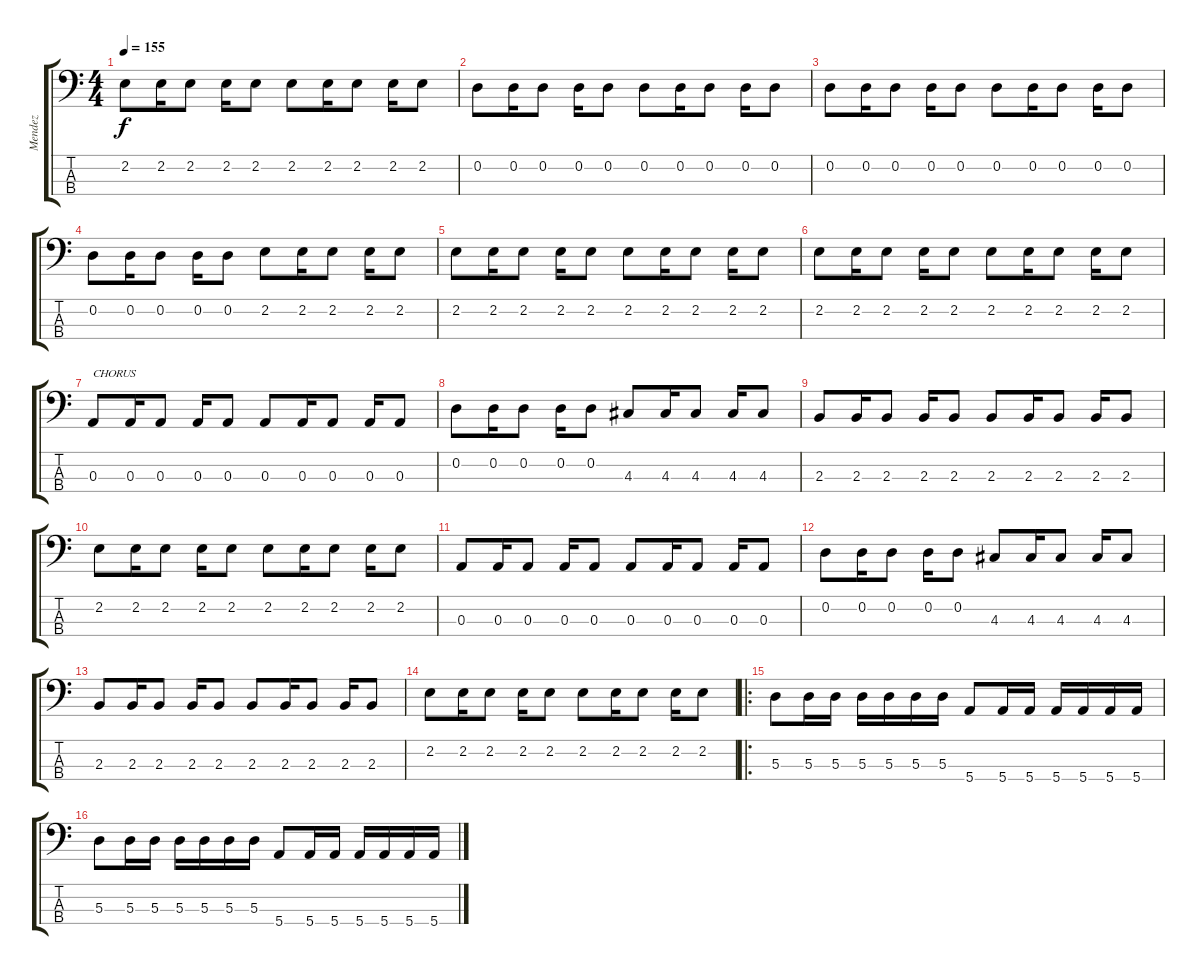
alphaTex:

\track ("Mendez" "Mendez") {instrument electricbasspick}
\staff {score tabs}
\tuning (G2 D2 A1 E1) {hide}
\ts (4 4)
\tempo 155
\clef f4
\ks c
2.2.8{dy f} 2.2.16 2.2.8 2.2.16 2.2.8 2.2.8 2.2.16 2.2.8 2.2.16 2.2.8 |
0.2.8 0.2.16 0.2.8 0.2.16 0.2.8 0.2.8 0.2.16 0.2.8 0.2.16 0.2.8 |
0.2.8 0.2.16 0.2.8 0.2.16 0.2.8 0.2.8 0.2.16 0.2.8 0.2.16 0.2.8 |
0.2.8 0.2.16 0.2.8 0.2.16 0.2.8 2.2.8 2.2.16 2.2.8 2.2.16 2.2.8 |
2.2.8 2.2.16 2.2.8 2.2.16 2.2.8 2.2.8 2.2.16 2.2.8 2.2.16 2.2.8 |
2.2.8 2.2.16 2.2.8 2.2.16 2.2.8 2.2.8 2.2.16 2.2.8 2.2.16 2.2.8 |
0.3.8{txt "CHORUS"} 0.3.16 0.3.8 0.3.16 0.3.8 0.3.8 0.3.16 0.3.8 0.3.16 0.3.8 |
0.2.8 0.2.16 0.2.8 0.2.16 0.2.8 4.3.8 4.3.16 4.3.8 4.3.16 4.3.8 |
2.3.8 2.3.16 2.3.8 2.3.16 2.3.8 2.3.8 2.3.16 2.3.8 2.3.16 2.3.8 |
2.2.8 2.2.16 2.2.8 2.2.16 2.2.8 2.2.8 2.2.16 2.2.8 2.2.16 2.2.8 |
0.3.8 0.3.16 0.3.8 0.3.16 0.3.8 0.3.8 0.3.16 0.3.8 0.3.16 0.3.8 |
0.2.8 0.2.16 0.2.8 0.2.16 0.2.8 4.3.8 4.3.16 4.3.8 4.3.16 4.3.8 |
2.3.8 2.3.16 2.3.8 2.3.16 2.3.8 2.3.8 2.3.16 2.3.8 2.3.16 2.3.8 |
2.2.8 2.2.16 2.2.8 2.2.16 2.2.8 2.2.8 2.2.16 2.2.8 2.2.16 2.2.8 |
\ro
5.3.8 5.3.16 5.3.16 5.3.16 5.3.16 5.3.16 5.3.16 5.4.8 5.4.16 5.4.16 5.4.16 5.4.16 5.4.16 5.4.16 |
5.3.8 5.3.16 5.3.16 5.3.16 5.3.16 5.3.16 5.3.16 5.4.8 5.4.16 5.4.16 5.4.16 5.4.16 5.4.16 5.4.16
